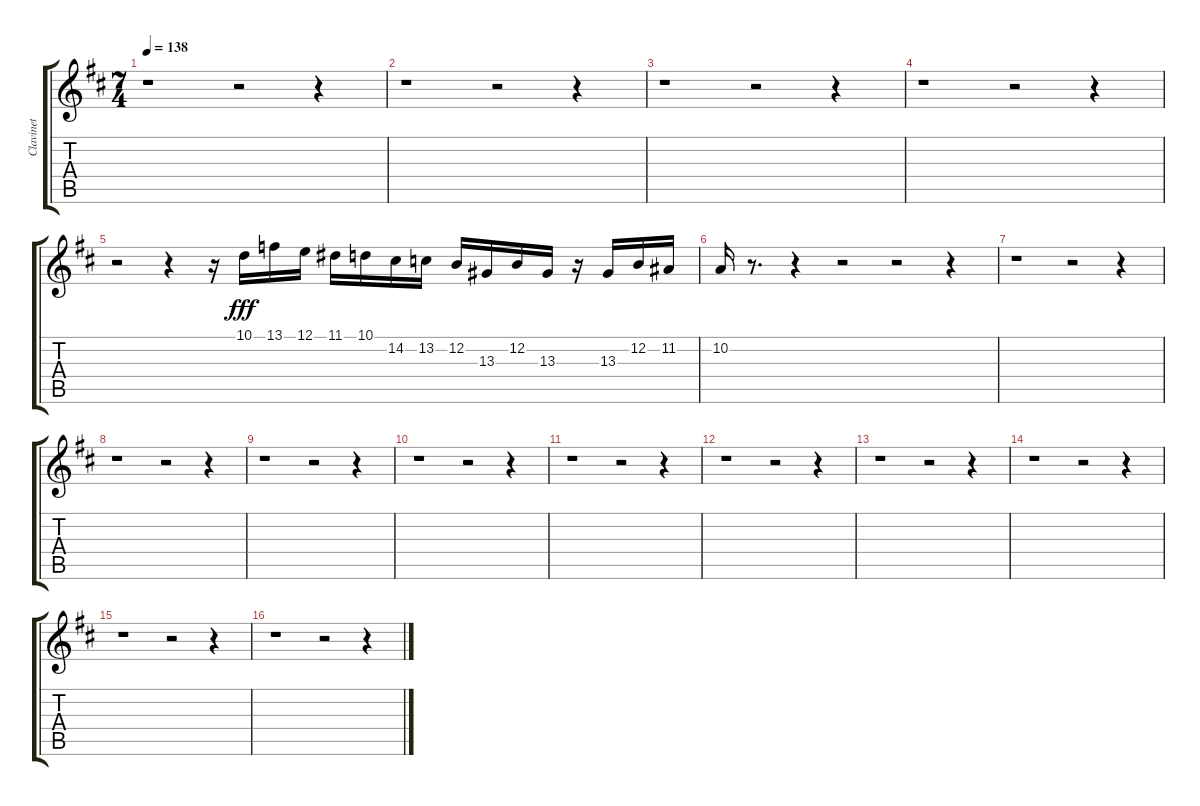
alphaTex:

\track ("Clavinet" "Clavinet") {instrument clavinet}
\staff {score tabs}
\tuning (E4 B3 G3 D3 A2 E2) {hide}
\ts (7 4)
\tempo 138
\clef g2
\ks d
r.1{dy fff instrument clavinet} r.2 r.4 |
r.1 r.2 r.4 |
r.1 r.2 r.4 |
r.1 r.2 r.4 |
r.2 r.4 r.16 10.1.16 13.1.16 12.1.16 11.1.16 10.1.16 14.2.16 13.2.16 12.2.16 13.3.16 12.2.16 13.3.16 r.16 13.3.16 12.2.16 11.2.16 |
10.2.16 r.8{d} r.4 r.2 r.2 r.4 |
r.1 r.2 r.4 |
r.1 r.2 r.4 |
r.1 r.2 r.4 |
r.1 r.2 r.4 |
r.1 r.2 r.4 |
r.1 r.2 r.4 |
r.1 r.2 r.4 |
r.1 r.2 r.4 |
r.1 r.2 r.4 |
r.1 r.2 r.4
